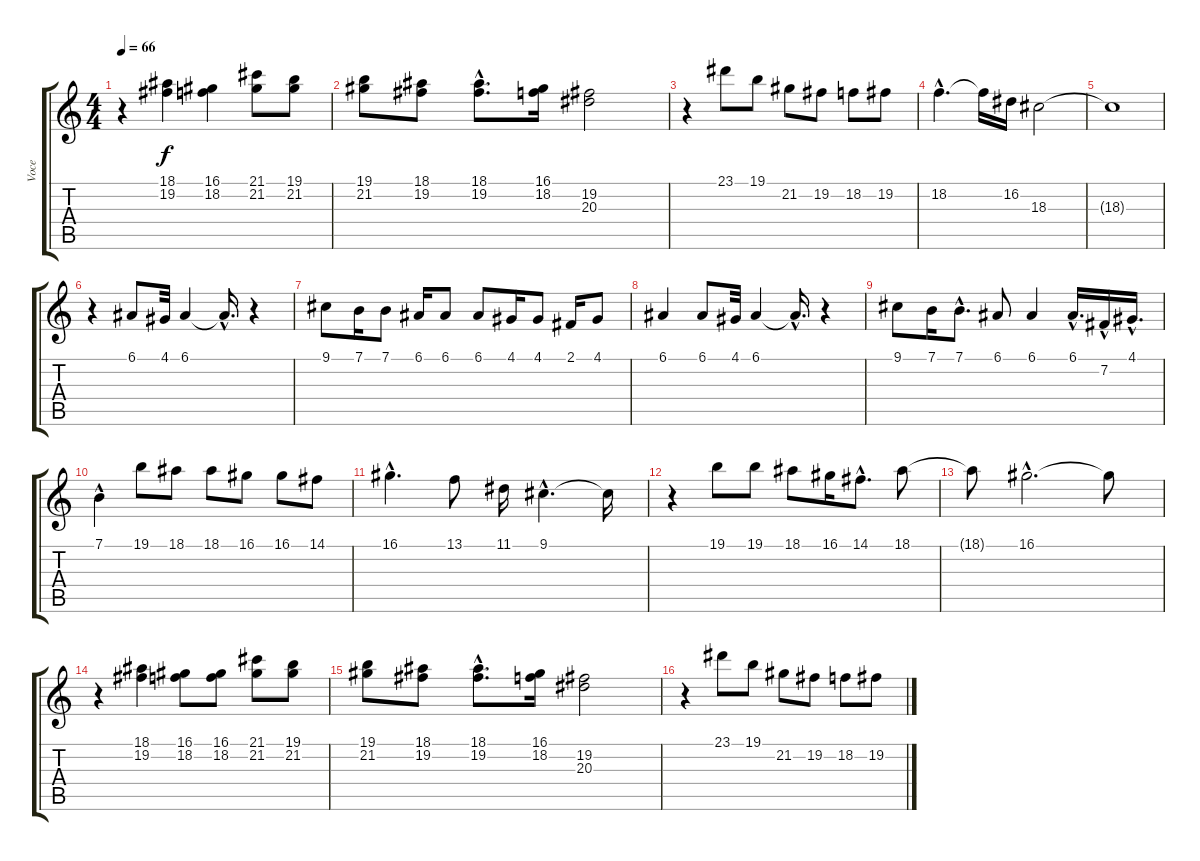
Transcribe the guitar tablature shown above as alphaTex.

\track ("Voce" "Voce") {instrument cello}
\staff {score tabs}
\tuning (E4 B3 G3 D3 A2 E2) {hide}
\ts (4 4)
\tempo 66
\clef g2
\ks c
r.4{dy f} (18.1 19.2).4 (16.1 18.2).4 (21.1 21.2).8 (19.1 21.2).8 |
(19.1 21.2).8 (18.1 19.2).8 (18.1{hac} 19.2{hac}).8{d} (16.1 18.2).16 (19.2 20.3).2 |
r.4 23.1.8 19.1.8 21.2.8 19.2.8 18.2.8 19.2.8 |
18.2{hac}.4{d} 18.2{t}.16 16.2.16 18.3.2 |
18.3{t}.1 |
r.4 6.1.8 4.1.32 6.1.4 6.1{hac t}.16{d} r.4 |
9.1.8 7.1.16 7.1.8 6.1.16 6.1.8 6.1.8 4.1.16 4.1.8 2.1.16 4.1.8 |
6.1.4 6.1.8 4.1.32 6.1.4 6.1{hac t}.16{d} r.4 |
9.1.8 7.1.16 7.1{hac}.8{d} 6.1.8 6.1.4 6.1{hac}.16{d} 7.2{hac}.16 4.1{hac}.16{d} |
7.1{hac}.4 19.1.8 18.1.8 18.1.8 16.1.8 16.1.8 14.1.8 |
16.1{hac}.4{d} 13.1.8 11.1.16 9.1{hac}.4{d} 9.1{t}.16 |
r.4 19.1.8 19.1.8 18.1.8 16.1.16 14.1{hac}.8{d} 18.1.8 |
18.1{t}.8 16.1{hac}.2{d} 16.1{t}.8 |
r.4 (18.1 19.2).4 (16.1 18.2).8 (16.1 18.2).8 (21.1 21.2).8 (19.1 21.2).8 |
(19.1 21.2).8 (18.1 19.2).8 (18.1{hac} 19.2{hac}).8{d} (16.1 18.2).16 (19.2 20.3).2 |
r.4 23.1.8 19.1.8 21.2.8 19.2.8 18.2.8 19.2.8
